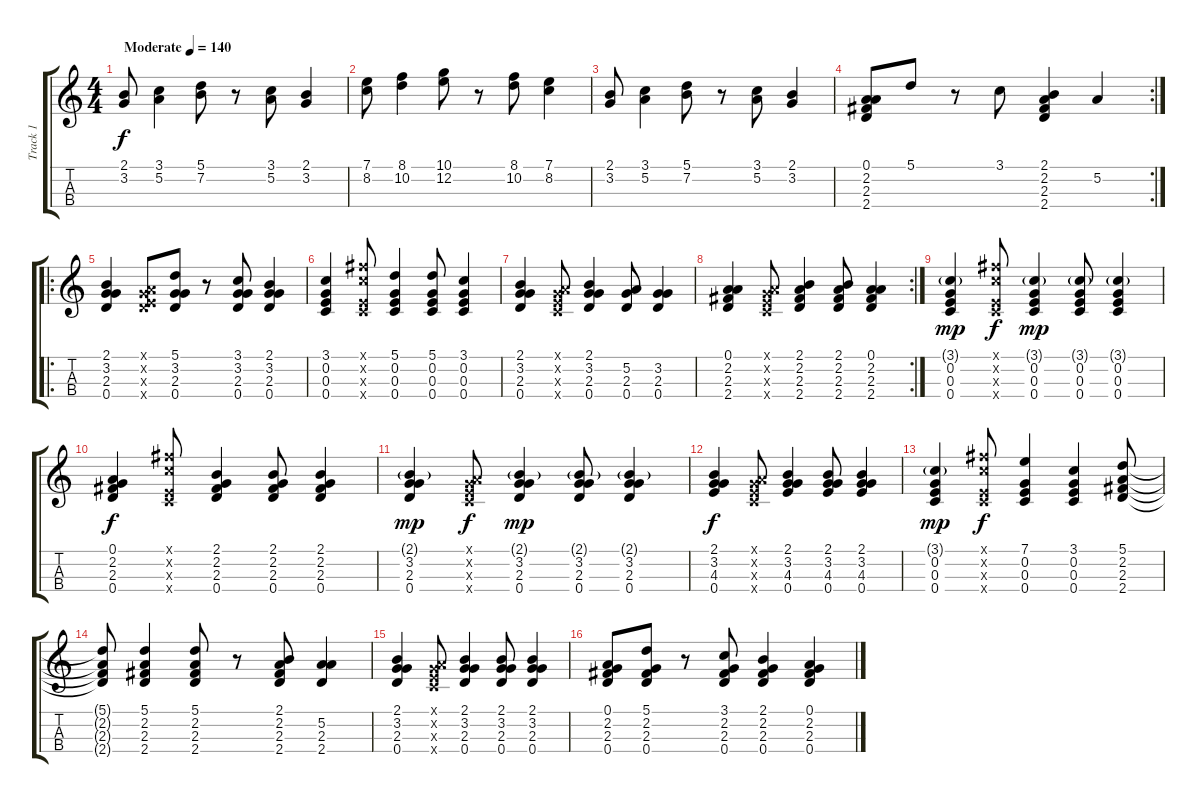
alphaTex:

\track ("Track 1" "Track 1") {instrument acousticguitarnylon}
\staff {score tabs}
\tuning (A3 E3 C3 G3) {hide}
\ts (4 4)
\tempo (140 "Moderate")
\clef g2
\ks c
(2.1 3.2).8{dy f instrument acousticguitarnylon} (3.1 5.2).4 (5.1 7.2).8 r.8 (3.1 5.2).8 (2.1 3.2).4 |
(7.1 8.2).8 (8.1 10.2).4 (10.1 12.2).8 r.8 (8.1 10.2).8 (7.1 8.2).4 |
(2.1 3.2).8 (3.1 5.2).4 (5.1 7.2).8 r.8 (3.1 5.2).8 (2.1 3.2).4 |
\rc 2
(0.1 2.2 2.3 2.4).8 5.1.8 r.8 3.1.8 (2.1 2.2 2.3 2.4).4 5.2.4 |
\ro
(2.1 3.2 2.3 0.4).4 (0.1{x} 0.2{x} 2.3{x} 0.4{x}).8 (5.1 3.2 2.3 0.4).8 r.8 (3.1 3.2 2.3 0.4).8 (2.1 3.2 2.3 0.4).4 |
(3.1 0.2 0.3 0.4).4 (3.1{x} 0.2{x} 0.3{x} 11.4{x}).8 (5.1 0.2 0.3 0.4).4 (5.1 0.2 0.3 0.4).8 (3.1 0.2 0.3 0.4).4 |
(2.1 3.2 2.3 0.4).4 (0.1{x} 0.2{x} 0.3{x} 0.4{x}).8 (2.1 3.2 2.3 0.4).4 (5.2 2.3 0.4).8 (3.2 2.3 0.4).4 |
\rc 2
(0.1 2.2 2.3 2.4).4 (0.1{x} 0.2{x} 0.3{x} 0.4{x}).8 (2.1 2.2 2.3 2.4).4 (2.1 2.2 2.3 2.4).8 (0.1 2.2 2.3 2.4).4 |
(3.1{g} 0.2 0.3 0.4).4{dy mp} (3.1{x} 0.2{x} 0.3{x} 11.4{x}).8{dy f} (3.1{g} 0.2 0.3 0.4).4{dy mp} (3.1{g} 0.2 0.3 0.4).8 (3.1{g} 0.2 0.3 0.4).4 |
(0.1 2.2 2.3 0.4).4{dy f} (3.1{x} 0.2{x} 0.3{x} 11.4{x}).8 (2.1 2.2 2.3 0.4).4 (2.1 2.2 2.3 0.4).8 (2.1 2.2 2.3 0.4).4 |
(2.1{g} 3.2 2.3 0.4).4{dy mp} (0.1{x} 0.2{x} 0.3{x} 0.4{x}).8{dy f} (2.1{g} 3.2 2.3 0.4).4{dy mp} (2.1{g} 3.2 2.3 0.4).8 (2.1{g} 3.2 2.3 0.4).4 |
(2.1 3.2 4.3 0.4).4{dy f} (0.1{x} 0.2{x} 0.3{x} 0.4{x}).8 (2.1 3.2 4.3 0.4).4 (2.1 3.2 4.3 0.4).8 (2.1 3.2 4.3 0.4).4 |
(3.1{g} 0.2 0.3 0.4).4{dy mp} (3.1{x} 0.2{x} 0.3{x} 11.4{x}).8{dy f} (7.1 0.2 0.3 0.4).4 (3.1 0.2 0.3 0.4).4 (5.1 2.2 2.3 2.4).8 |
(5.1{t} 2.2{t} 2.3{t} 2.4{t}).8 (5.1 2.2 2.3 2.4).4 (5.1 2.2 2.3 2.4).8 r.8 (2.1 2.2 2.3 2.4).8 (5.2 2.3 2.4).4 |
(2.1 3.2 2.3 0.4).4 (0.1{x} 0.2{x} 0.3{x} 0.4{x}).8 (2.1 3.2 2.3 0.4).4 (2.1 3.2 2.3 0.4).8 (2.1 3.2 2.3 0.4).4 |
(0.1 2.2 2.3 0.4).8 (5.1 2.2 2.3 0.4).8 r.8 (3.1 2.2 2.3 0.4).8 (2.1 2.2 2.3 0.4).4 (0.1 2.2 2.3 0.4).4
